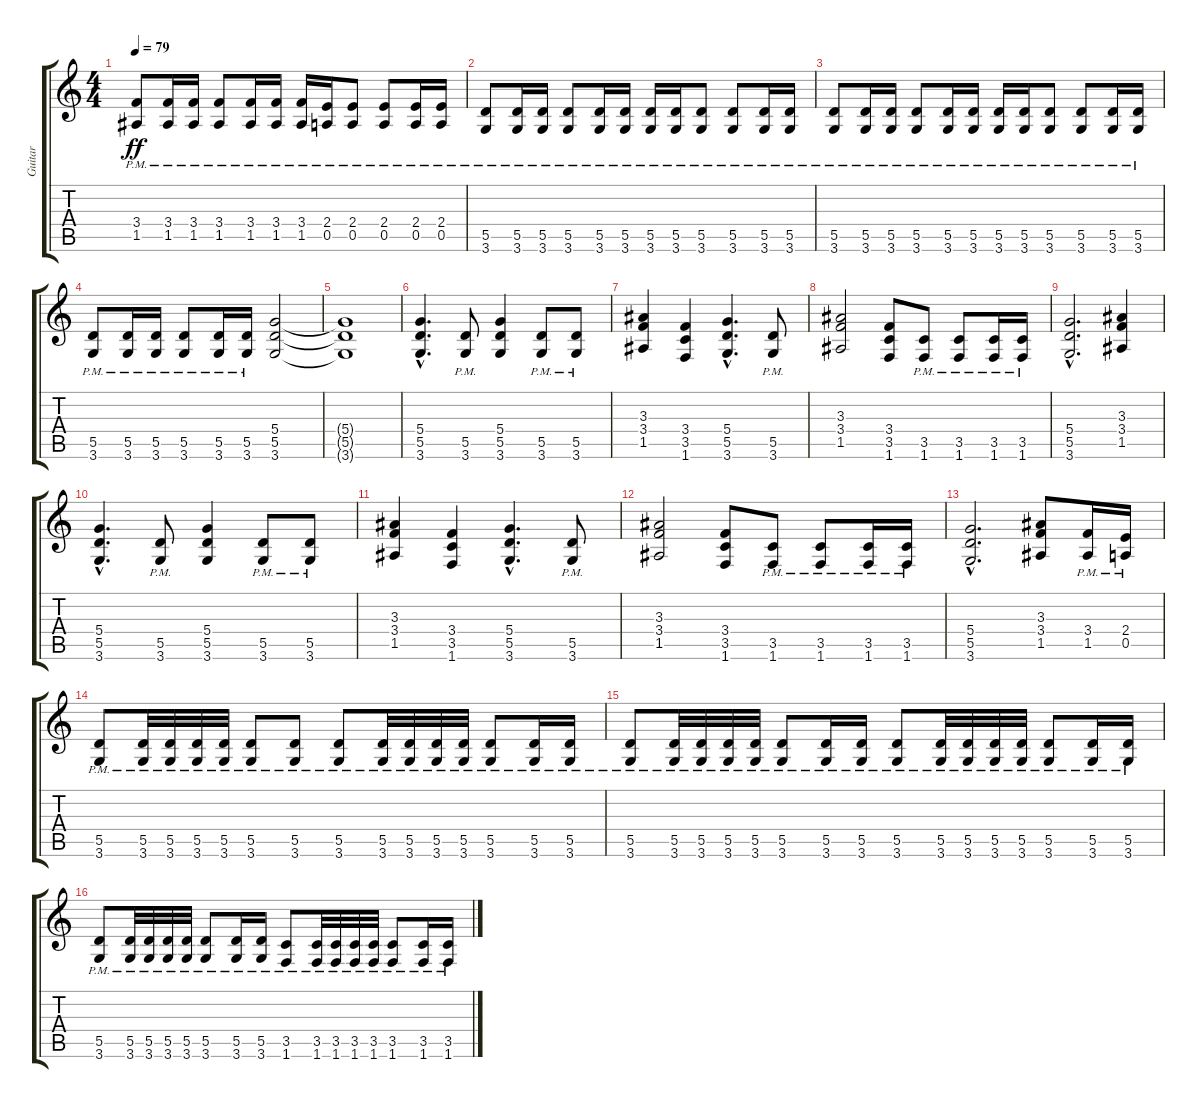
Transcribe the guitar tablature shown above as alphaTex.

\track ("Guitar" "Guitar") {instrument distortionguitar}
\staff {score tabs}
\tuning (E4 B3 G3 D3 A2 E2) {hide}
\ts (4 4)
\tempo 79
\clef g2
\ks c
(3.4{pm} 1.5{pm}).8{dy ff} (3.4{pm} 1.5{pm}).16 (3.4{pm} 1.5{pm}).16 (3.4{pm} 1.5{pm}).8 (3.4{pm} 1.5{pm}).16 (3.4{pm} 1.5{pm}).16 (3.4{pm} 1.5{pm}).16 (2.4{pm} 0.5{pm}).16 (2.4{pm} 0.5{pm}).8 (2.4{pm} 0.5{pm}).8 (2.4{pm} 0.5{pm}).16 (2.4{pm} 0.5{pm}).16 |
(5.5{pm} 3.6{pm}).8 (5.5{pm} 3.6{pm}).16 (5.5{pm} 3.6{pm}).16 (5.5{pm} 3.6{pm}).8 (5.5{pm} 3.6{pm}).16 (5.5{pm} 3.6{pm}).16 (5.5{pm} 3.6{pm}).16 (5.5{pm} 3.6{pm}).16 (5.5{pm} 3.6{pm}).8 (5.5{pm} 3.6{pm}).8 (5.5{pm} 3.6{pm}).16 (5.5{pm} 3.6{pm}).16 |
(5.5{pm} 3.6{pm}).8 (5.5{pm} 3.6{pm}).16 (5.5{pm} 3.6{pm}).16 (5.5{pm} 3.6{pm}).8 (5.5{pm} 3.6{pm}).16 (5.5{pm} 3.6{pm}).16 (5.5{pm} 3.6{pm}).16 (5.5{pm} 3.6{pm}).16 (5.5{pm} 3.6{pm}).8 (5.5{pm} 3.6{pm}).8 (5.5{pm} 3.6{pm}).16 (5.5{pm} 3.6{pm}).16 |
(5.5{pm} 3.6{pm}).8 (5.5{pm} 3.6{pm}).16 (5.5{pm} 3.6{pm}).16 (5.5{pm} 3.6{pm}).8 (5.5{pm} 3.6{pm}).16 (5.5{pm} 3.6{pm}).16 (5.4 5.5 3.6).2{volume 0} |
(5.4{t} 5.5{t} 3.6{t}).1 |
(5.4{hac} 5.5{hac} 3.6{hac}).4{d volume 16} (5.5{pm} 3.6{pm}).8 (5.4 5.5 3.6).4 (5.5{pm} 3.6{pm}).8 (5.5{pm} 3.6{pm}).8 |
(3.3 3.4 1.5).4 (3.4 3.5 1.6).4 (5.4{hac} 5.5{hac} 3.6{hac}).4{d} (5.5{pm} 3.6{pm}).8 |
(3.3 3.4 1.5).2 (3.4 3.5 1.6).8 (3.5{pm} 1.6{pm}).8 (3.5{pm} 1.6{pm}).8 (3.5{pm} 1.6{pm}).16 (3.5{pm} 1.6{pm}).16 |
(5.4{hac} 5.5{hac} 3.6{hac}).2{d} (3.3 3.4 1.5).4 |
(5.4{hac} 5.5{hac} 3.6{hac}).4{d} (5.5{pm} 3.6{pm}).8 (5.4 5.5 3.6).4 (5.5{pm} 3.6{pm}).8 (5.5{pm} 3.6{pm}).8 |
(3.3 3.4 1.5).4 (3.4 3.5 1.6).4 (5.4{hac} 5.5{hac} 3.6{hac}).4{d} (5.5{pm} 3.6{pm}).8 |
(3.3 3.4 1.5).2 (3.4 3.5 1.6).8 (3.5{pm} 1.6{pm}).8 (3.5{pm} 1.6{pm}).8 (3.5{pm} 1.6{pm}).16 (3.5{pm} 1.6{pm}).16 |
(5.4{hac} 5.5{hac} 3.6{hac}).2{d} (3.3 3.4 1.5).8 (3.4{pm} 1.5{pm}).16 (2.4{pm} 0.5{pm}).16 |
(5.5{pm} 3.6{pm}).8 (5.5{pm} 3.6{pm}).32 (5.5{pm} 3.6{pm}).32 (5.5{pm} 3.6{pm}).32 (5.5{pm} 3.6{pm}).32 (5.5{pm} 3.6{pm}).8 (5.5{pm} 3.6{pm}).8 (5.5{pm} 3.6{pm}).8 (5.5{pm} 3.6{pm}).32 (5.5{pm} 3.6{pm}).32 (5.5{pm} 3.6{pm}).32 (5.5{pm} 3.6{pm}).32 (5.5{pm} 3.6{pm}).8 (5.5{pm} 3.6{pm}).16 (5.5{pm} 3.6{pm}).16 |
(5.5{pm} 3.6{pm}).8 (5.5{pm} 3.6{pm}).32 (5.5{pm} 3.6{pm}).32 (5.5{pm} 3.6{pm}).32 (5.5{pm} 3.6{pm}).32 (5.5{pm} 3.6{pm}).8 (5.5{pm} 3.6{pm}).16 (5.5{pm} 3.6{pm}).16 (5.5{pm} 3.6{pm}).8 (5.5{pm} 3.6{pm}).32 (5.5{pm} 3.6{pm}).32 (5.5{pm} 3.6{pm}).32 (5.5{pm} 3.6{pm}).32 (5.5{pm} 3.6{pm}).8 (5.5{pm} 3.6{pm}).16 (5.5{pm} 3.6{pm}).16 |
(5.5{pm} 3.6{pm}).8 (5.5{pm} 3.6{pm}).32 (5.5{pm} 3.6{pm}).32 (5.5{pm} 3.6{pm}).32 (5.5{pm} 3.6{pm}).32 (5.5{pm} 3.6{pm}).8 (5.5{pm} 3.6{pm}).16 (5.5{pm} 3.6{pm}).16 (3.5{pm} 1.6{pm}).8 (3.5{pm} 1.6{pm}).32 (3.5{pm} 1.6{pm}).32 (3.5{pm} 1.6{pm}).32 (3.5{pm} 1.6{pm}).32 (3.5{pm} 1.6{pm}).8 (3.5{pm} 1.6{pm}).16 (3.5{pm} 1.6{pm}).16
